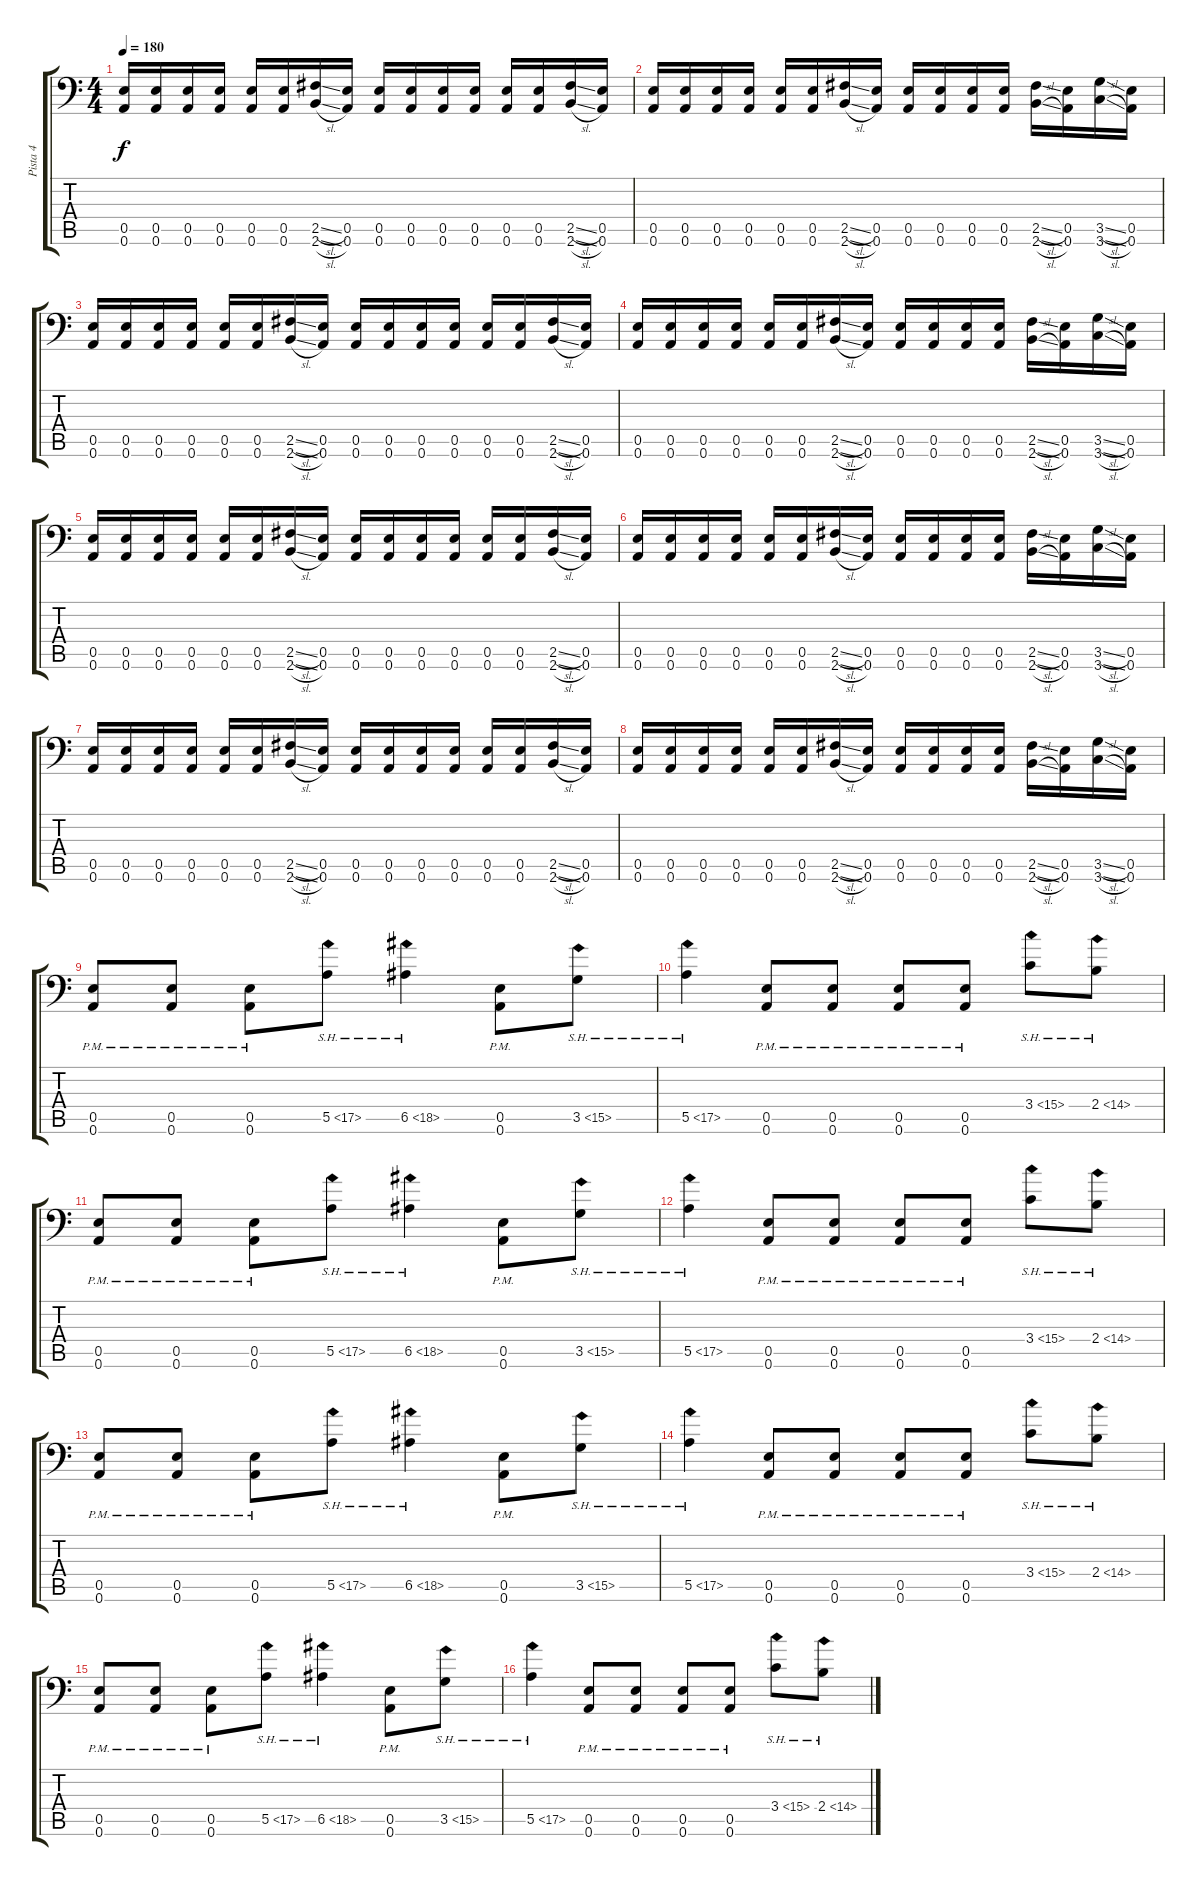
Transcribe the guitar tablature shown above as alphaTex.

\track ("Pista 4" "Pista 4") {mute instrument distortionguitar}
\staff {score tabs}
\tuning (B3 Gb3 D3 A2 E2 A1) {hide}
\ts (4 4)
\tempo 180
\clef f4
\ks c
(0.5 0.6).16{dy f} (0.5 0.6).16 (0.5 0.6).16 (0.5 0.6).16 (0.5 0.6).16 (0.5 0.6).16 (2.5{sl} 2.6{sl}).16 (0.5 0.6).16 (0.5 0.6).16 (0.5 0.6).16 (0.5 0.6).16 (0.5 0.6).16 (0.5 0.6).16 (0.5 0.6).16 (2.5{sl} 2.6{sl}).16 (0.5 0.6).16 |
(0.5 0.6).16 (0.5 0.6).16 (0.5 0.6).16 (0.5 0.6).16 (0.5 0.6).16 (0.5 0.6).16 (2.5{sl} 2.6{sl}).16 (0.5 0.6).16 (0.5 0.6).16 (0.5 0.6).16 (0.5 0.6).16 (0.5 0.6).16 (2.5{sl} 2.6{sl}).16 (0.5 0.6).16 (3.5{sl} 3.6{sl}).16 (0.5 0.6).16 |
(0.5 0.6).16 (0.5 0.6).16 (0.5 0.6).16 (0.5 0.6).16 (0.5 0.6).16 (0.5 0.6).16 (2.5{sl} 2.6{sl}).16 (0.5 0.6).16 (0.5 0.6).16 (0.5 0.6).16 (0.5 0.6).16 (0.5 0.6).16 (0.5 0.6).16 (0.5 0.6).16 (2.5{sl} 2.6{sl}).16 (0.5 0.6).16 |
(0.5 0.6).16 (0.5 0.6).16 (0.5 0.6).16 (0.5 0.6).16 (0.5 0.6).16 (0.5 0.6).16 (2.5{sl} 2.6{sl}).16 (0.5 0.6).16 (0.5 0.6).16 (0.5 0.6).16 (0.5 0.6).16 (0.5 0.6).16 (2.5{sl} 2.6{sl}).16 (0.5 0.6).16 (3.5{sl} 3.6{sl}).16 (0.5 0.6).16 |
(0.5 0.6).16 (0.5 0.6).16 (0.5 0.6).16 (0.5 0.6).16 (0.5 0.6).16 (0.5 0.6).16 (2.5{sl} 2.6{sl}).16 (0.5 0.6).16 (0.5 0.6).16 (0.5 0.6).16 (0.5 0.6).16 (0.5 0.6).16 (0.5 0.6).16 (0.5 0.6).16 (2.5{sl} 2.6{sl}).16 (0.5 0.6).16 |
(0.5 0.6).16 (0.5 0.6).16 (0.5 0.6).16 (0.5 0.6).16 (0.5 0.6).16 (0.5 0.6).16 (2.5{sl} 2.6{sl}).16 (0.5 0.6).16 (0.5 0.6).16 (0.5 0.6).16 (0.5 0.6).16 (0.5 0.6).16 (2.5{sl} 2.6{sl}).16 (0.5 0.6).16 (3.5{sl} 3.6{sl}).16 (0.5 0.6).16 |
(0.5 0.6).16 (0.5 0.6).16 (0.5 0.6).16 (0.5 0.6).16 (0.5 0.6).16 (0.5 0.6).16 (2.5{sl} 2.6{sl}).16 (0.5 0.6).16 (0.5 0.6).16 (0.5 0.6).16 (0.5 0.6).16 (0.5 0.6).16 (0.5 0.6).16 (0.5 0.6).16 (2.5{sl} 2.6{sl}).16 (0.5 0.6).16 |
(0.5 0.6).16 (0.5 0.6).16 (0.5 0.6).16 (0.5 0.6).16 (0.5 0.6).16 (0.5 0.6).16 (2.5{sl} 2.6{sl}).16 (0.5 0.6).16 (0.5 0.6).16 (0.5 0.6).16 (0.5 0.6).16 (0.5 0.6).16 (2.5{sl} 2.6{sl}).16 (0.5 0.6).16 (3.5{sl} 3.6{sl}).16 (0.5 0.6).16 |
(0.5{pm} 0.6{pm}).8 (0.5{pm} 0.6{pm}).8 (0.5{pm} 0.6{pm}).8 5.5{sh 12}.8 6.5{sh 12}.4 (0.5{pm} 0.6{pm}).8 3.5{sh 12}.8 |
5.5{sh 12}.4 (0.5{pm} 0.6{pm}).8 (0.5{pm} 0.6{pm}).8 (0.5{pm} 0.6{pm}).8 (0.5{pm} 0.6{pm}).8 3.4{sh 12}.8 2.4{sh 12}.8 |
(0.5{pm} 0.6{pm}).8 (0.5{pm} 0.6{pm}).8 (0.5{pm} 0.6{pm}).8 5.5{sh 12}.8 6.5{sh 12}.4 (0.5{pm} 0.6{pm}).8 3.5{sh 12}.8 |
5.5{sh 12}.4 (0.5{pm} 0.6{pm}).8 (0.5{pm} 0.6{pm}).8 (0.5{pm} 0.6{pm}).8 (0.5{pm} 0.6{pm}).8 3.4{sh 12}.8 2.4{sh 12}.8 |
(0.5{pm} 0.6{pm}).8 (0.5{pm} 0.6{pm}).8 (0.5{pm} 0.6{pm}).8 5.5{sh 12}.8 6.5{sh 12}.4 (0.5{pm} 0.6{pm}).8 3.5{sh 12}.8 |
5.5{sh 12}.4 (0.5{pm} 0.6{pm}).8 (0.5{pm} 0.6{pm}).8 (0.5{pm} 0.6{pm}).8 (0.5{pm} 0.6{pm}).8 3.4{sh 12}.8 2.4{sh 12}.8 |
(0.5{pm} 0.6{pm}).8 (0.5{pm} 0.6{pm}).8 (0.5{pm} 0.6{pm}).8 5.5{sh 12}.8 6.5{sh 12}.4 (0.5{pm} 0.6{pm}).8 3.5{sh 12}.8 |
5.5{sh 12}.4 (0.5{pm} 0.6{pm}).8 (0.5{pm} 0.6{pm}).8 (0.5{pm} 0.6{pm}).8 (0.5{pm} 0.6{pm}).8 3.4{sh 12}.8 2.4{sh 12}.8
